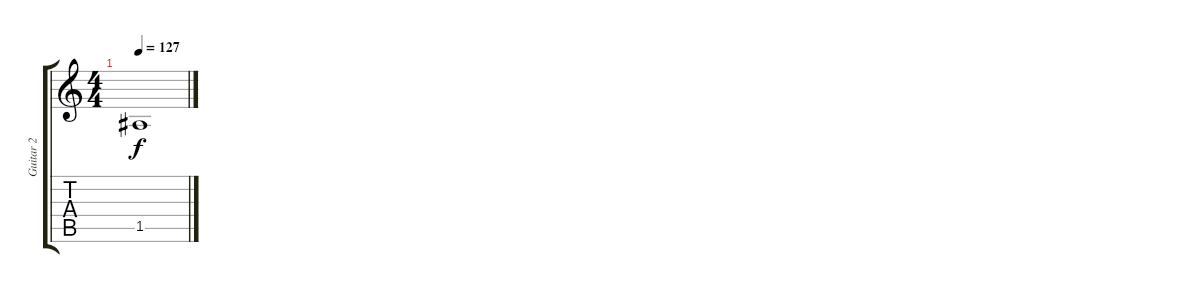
\track ("Guitar 2" "Guitar 2") {instrument overdrivenguitar}
\staff {score tabs}
\tuning (E4 B3 G3 D3 A2 D2) {hide}
\ts (4 4)
\tempo 127
\clef g2
\ks c
1.5{t}.1{dy f}
